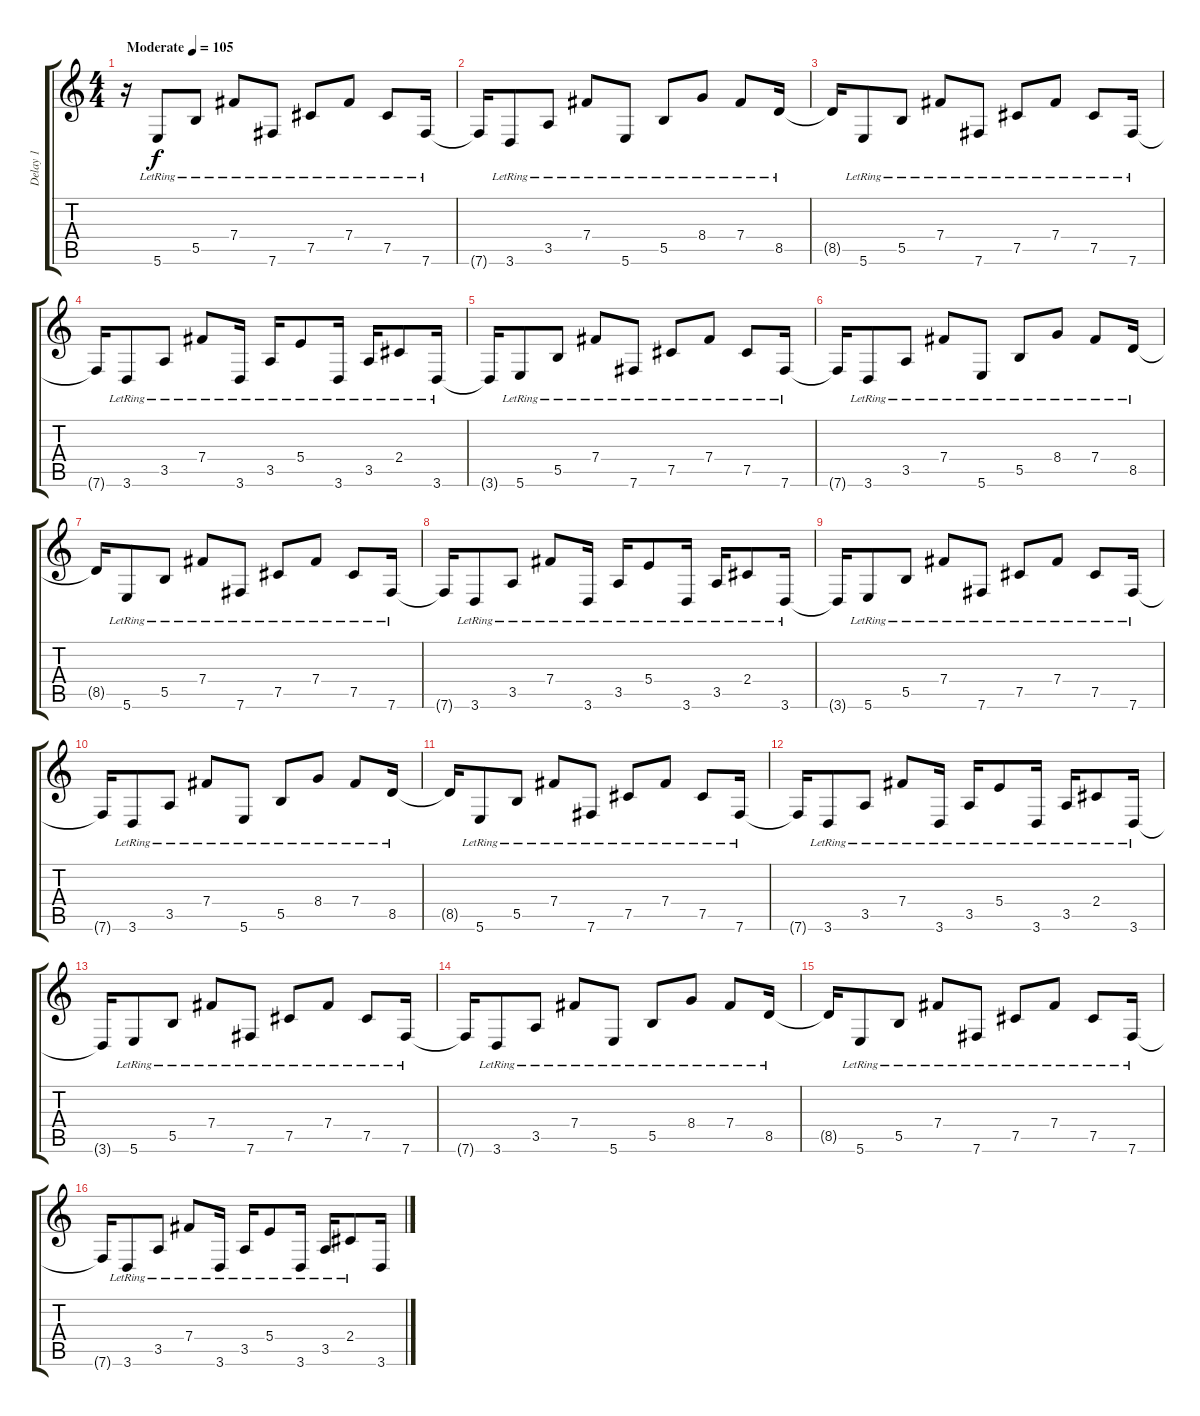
\track ("Delay 1" "Delay 1") {instrument electricguitarclean}
\staff {score tabs}
\tuning (Db4 Ab3 E3 B2 Gb2 B1) {hide}
\ts (4 4)
\tempo (105 "Moderate")
\clef g2
\ks c
r.16{dy f instrument electricguitarclean} 5.6{lr}.8 5.5{lr}.8 7.4{lr}.8 7.6{lr}.8 7.5{lr}.8 7.4{lr}.8 7.5{lr}.8 7.6{lr}.16 |
7.6{t}.16 3.6{lr}.8 3.5{lr}.8 7.4{lr}.8 5.6{lr}.8 5.5{lr}.8 8.4{lr}.8 7.4{lr}.8 8.5{lr}.16 |
8.5{t}.16 5.6{lr}.8 5.5{lr}.8 7.4{lr}.8 7.6{lr}.8 7.5{lr}.8 7.4{lr}.8 7.5{lr}.8 7.6{lr}.16 |
7.6{t}.16 3.6{lr}.8 3.5{lr}.8 7.4{lr}.8 3.6{lr}.16 3.5{lr}.16 5.4{lr}.8 3.6{lr}.16 3.5{lr}.16 2.4{lr}.8 3.6{lr}.16 |
3.6{t}.16 5.6{lr}.8 5.5{lr}.8 7.4{lr}.8 7.6{lr}.8 7.5{lr}.8 7.4{lr}.8 7.5{lr}.8 7.6{lr}.16 |
7.6{t}.16 3.6{lr}.8 3.5{lr}.8 7.4{lr}.8 5.6{lr}.8 5.5{lr}.8 8.4{lr}.8 7.4{lr}.8 8.5{lr}.16 |
8.5{t}.16 5.6{lr}.8 5.5{lr}.8 7.4{lr}.8 7.6{lr}.8 7.5{lr}.8 7.4{lr}.8 7.5{lr}.8 7.6{lr}.16 |
7.6{t}.16 3.6{lr}.8 3.5{lr}.8 7.4{lr}.8 3.6{lr}.16 3.5{lr}.16 5.4{lr}.8 3.6{lr}.16 3.5{lr}.16 2.4{lr}.8 3.6{lr}.16 |
3.6{t}.16 5.6{lr}.8 5.5{lr}.8 7.4{lr}.8 7.6{lr}.8 7.5{lr}.8 7.4{lr}.8 7.5{lr}.8 7.6{lr}.16 |
7.6{t}.16 3.6{lr}.8 3.5{lr}.8 7.4{lr}.8 5.6{lr}.8 5.5{lr}.8 8.4{lr}.8 7.4{lr}.8 8.5{lr}.16 |
8.5{t}.16 5.6{lr}.8 5.5{lr}.8 7.4{lr}.8 7.6{lr}.8 7.5{lr}.8 7.4{lr}.8 7.5{lr}.8 7.6{lr}.16 |
7.6{t}.16 3.6{lr}.8 3.5{lr}.8 7.4{lr}.8 3.6{lr}.16 3.5{lr}.16 5.4{lr}.8 3.6{lr}.16 3.5{lr}.16 2.4{lr}.8 3.6{lr}.16 |
3.6{t}.16 5.6{lr}.8 5.5{lr}.8 7.4{lr}.8 7.6{lr}.8 7.5{lr}.8 7.4{lr}.8 7.5{lr}.8 7.6{lr}.16 |
7.6{t}.16 3.6{lr}.8 3.5{lr}.8 7.4{lr}.8 5.6{lr}.8 5.5{lr}.8 8.4{lr}.8 7.4{lr}.8 8.5{lr}.16 |
8.5{t}.16 5.6{lr}.8 5.5{lr}.8 7.4{lr}.8 7.6{lr}.8 7.5{lr}.8 7.4{lr}.8 7.5{lr}.8 7.6{lr}.16 |
7.6{t}.16 3.6{lr}.8 3.5{lr}.8 7.4{lr}.8 3.6{lr}.16 3.5{lr}.16 5.4{lr}.8 3.6{lr}.16 3.5{lr}.16 2.4{lr}.8 3.6.16
